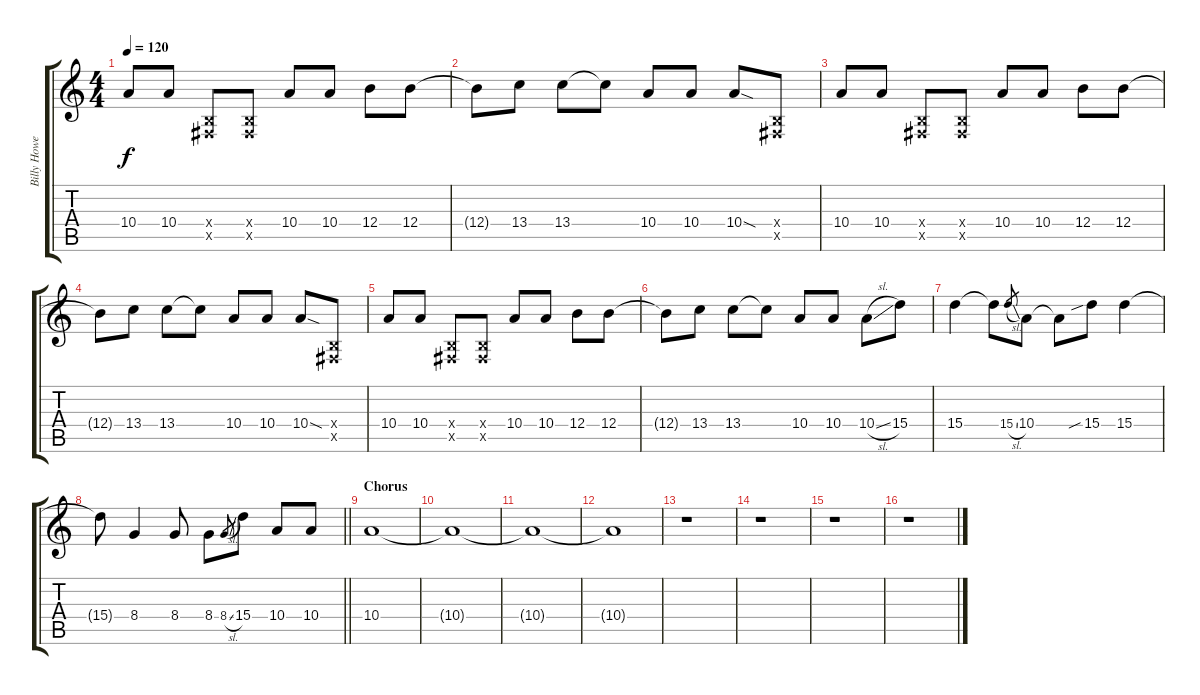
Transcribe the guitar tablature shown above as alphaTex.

\track ("Billy Howerdel (Solo)" "Billy Howe") {instrument overdrivenguitar}
\staff {score tabs}
\tuning (Db4 Ab3 E3 B2 Gb2 Db2) {hide}
\ts (4 4)
\tempo 120
\clef g2
\ks c
10.4.8{dy f} 10.4.8 (0.4{x} 0.5{x}).8 (0.4{x} 0.5{x}).8 10.4.8 10.4.8 12.4.8 12.4.8 |
12.4{t}.8 13.4.8 13.4.8 13.4{t}.8 10.4.8 10.4.8 10.4{sod}.8 (0.4{x} 0.5{x}).8 |
10.4.8 10.4.8 (0.4{x} 0.5{x}).8 (0.4{x} 0.5{x}).8 10.4.8 10.4.8 12.4.8 12.4.8 |
12.4{t}.8 13.4.8 13.4.8 13.4{t}.8 10.4.8 10.4.8 10.4{sod}.8 (0.4{x} 0.5{x}).8 |
10.4.8 10.4.8 (0.4{x} 0.5{x}).8 (0.4{x} 0.5{x}).8 10.4.8 10.4.8 12.4.8 12.4.8 |
12.4{t}.8 13.4.8 13.4.8 13.4{t}.8 10.4.8 10.4.8 10.4{sl}.8 15.4.8 |
15.4.4 15.4{t}.8 15.4{sl}.8{gr} 10.4.8 10.4{t}.8 15.4{sib}.8 15.4.4 |
\barLineRight lightlight
15.4{t}.8 8.4.4 8.4.8 8.4.8 8.4{sl}.8{gr} 15.4.8 10.4.8 10.4.8 |
\section ("" "Chorus")
10.4.1{volume 0} |
10.4{t}.1 |
10.4{t}.1 |
10.4{t}.1 |
r.1 |
r.1 |
r.1 |
r.1
